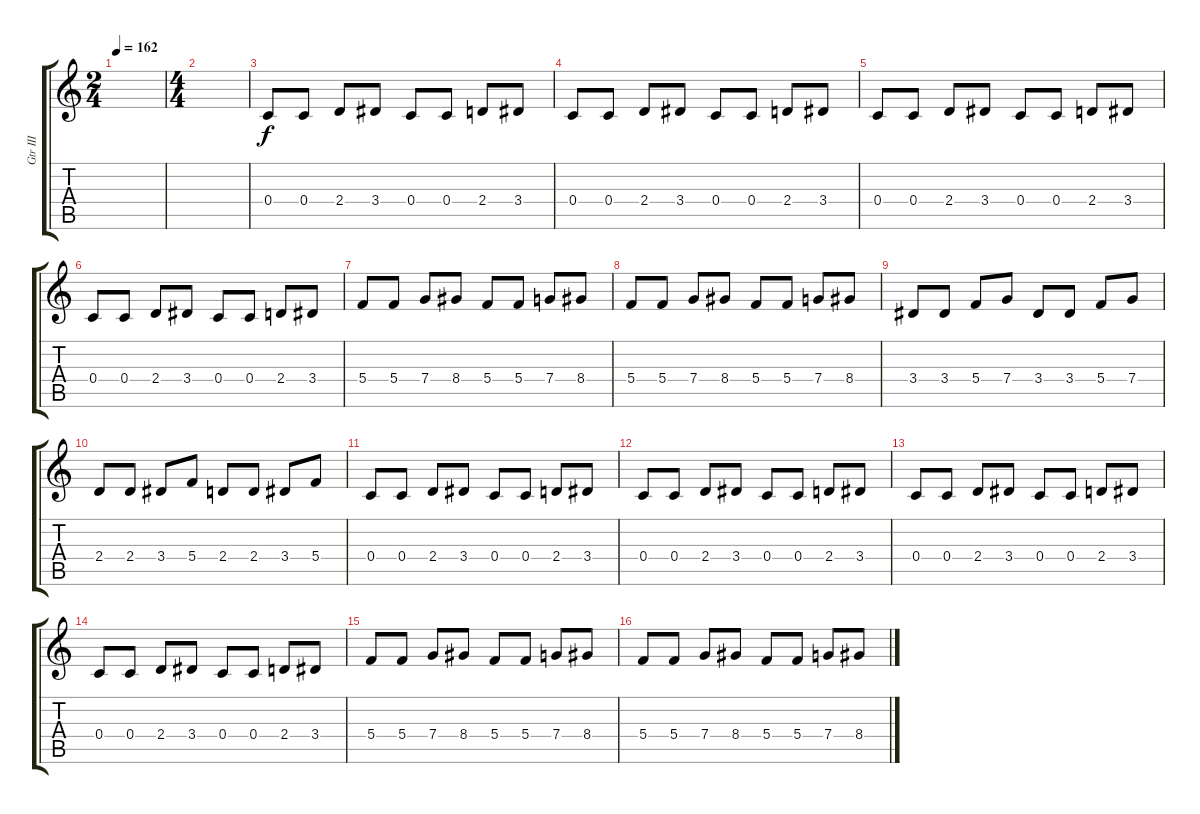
\track ("Gtr III" "Gtr III") {instrument overdrivenguitar}
\staff {score tabs}
\tuning (D4 A3 F3 C3 G2 C2) {hide}
\ts (2 4)
\tempo 162
\clef g2
\ks c
|
\ts (4 4)
|
0.4.8 0.4.8 2.4.8 3.4.8 0.4.8 0.4.8 2.4.8 3.4.8 |
0.4.8 0.4.8 2.4.8 3.4.8 0.4.8 0.4.8 2.4.8 3.4.8 |
0.4.8 0.4.8 2.4.8 3.4.8 0.4.8 0.4.8 2.4.8 3.4.8 |
0.4.8 0.4.8 2.4.8 3.4.8 0.4.8 0.4.8 2.4.8 3.4.8 |
5.4.8 5.4.8 7.4.8 8.4.8 5.4.8 5.4.8 7.4.8 8.4.8 |
5.4.8 5.4.8 7.4.8 8.4.8 5.4.8 5.4.8 7.4.8 8.4.8 |
3.4.8 3.4.8 5.4.8 7.4.8 3.4.8 3.4.8 5.4.8 7.4.8 |
2.4.8 2.4.8 3.4.8 5.4.8 2.4.8 2.4.8 3.4.8 5.4.8 |
0.4.8 0.4.8 2.4.8 3.4.8 0.4.8 0.4.8 2.4.8 3.4.8 |
0.4.8 0.4.8 2.4.8 3.4.8 0.4.8 0.4.8 2.4.8 3.4.8 |
0.4.8 0.4.8 2.4.8 3.4.8 0.4.8 0.4.8 2.4.8 3.4.8 |
0.4.8 0.4.8 2.4.8 3.4.8 0.4.8 0.4.8 2.4.8 3.4.8 |
5.4.8 5.4.8 7.4.8 8.4.8 5.4.8 5.4.8 7.4.8 8.4.8 |
5.4.8 5.4.8 7.4.8 8.4.8 5.4.8 5.4.8 7.4.8 8.4.8
